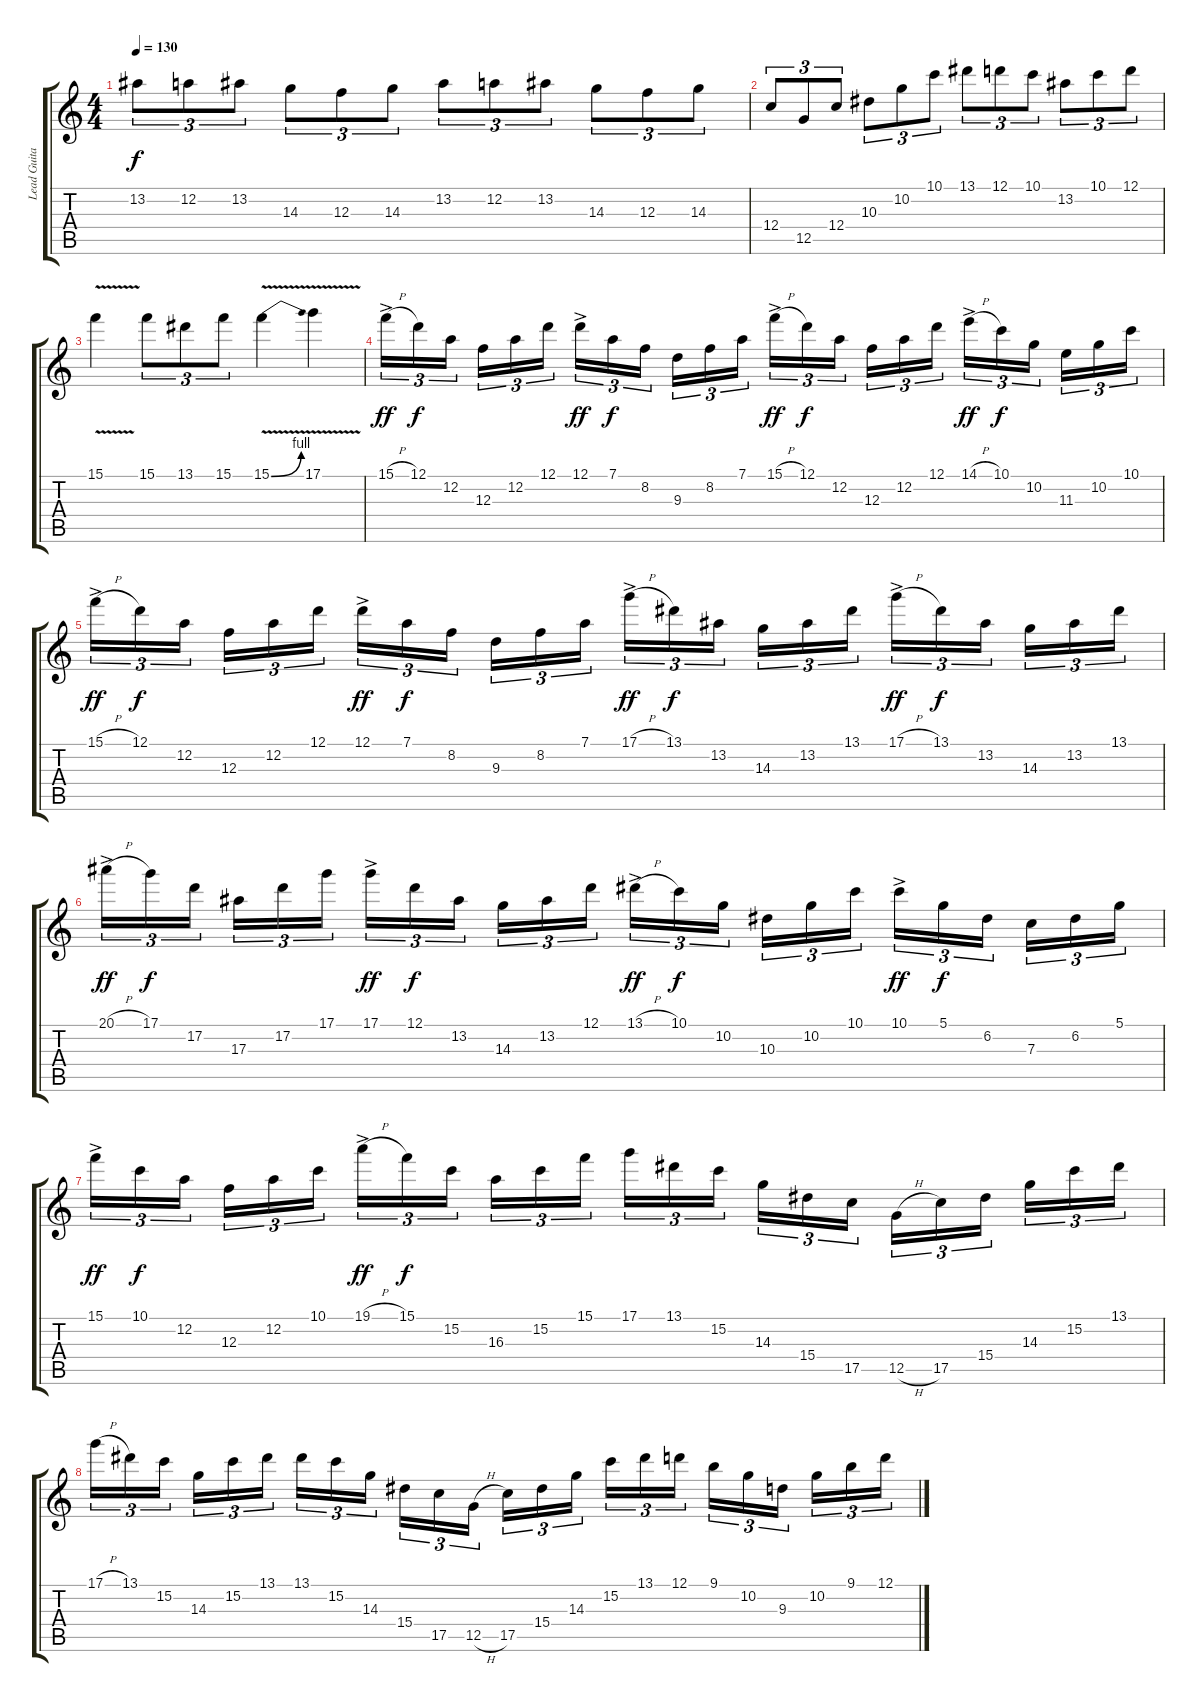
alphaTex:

\track ("Lead Guitar" "Lead Guita") {instrument distortionguitar}
\staff {score tabs}
\tuning (D4 A3 F3 C3 G2 C2) {hide}
\ts (4 4)
\tempo 130
\clef g2
\ks c
13.2.8{tu (3 2) dy f} 12.2.8{tu (3 2)} 13.2.8{tu (3 2)} 14.3.8{tu (3 2)} 12.3.8{tu (3 2)} 14.3.8{tu (3 2)} 13.2.8{tu (3 2)} 12.2.8{tu (3 2)} 13.2.8{tu (3 2)} 14.3.8{tu (3 2)} 12.3.8{tu (3 2)} 14.3.8{tu (3 2)} |
12.4.8{tu (3 2)} 12.5.8{tu (3 2)} 12.4.8{tu (3 2)} 10.3.8{tu (3 2)} 10.2.8{tu (3 2)} 10.1.8{tu (3 2)} 13.1.8{tu (3 2)} 12.1.8{tu (3 2)} 10.1.8{tu (3 2)} 13.2.8{tu (3 2)} 10.1.8{tu (3 2)} 12.1.8{tu (3 2)} |
15.1{v}.4 15.1.8{tu (3 2)} 13.1.8{tu (3 2)} 15.1.8{tu (3 2)} 15.1{be (bend 0 0 60 4) v}.4 17.1{v}.4 |
15.1{h ac}.16{tu (3 2) dy ff} 12.1.16{tu (3 2) dy f} 12.2.16{tu (3 2)} 12.3.16{tu (3 2)} 12.2.16{tu (3 2)} 12.1.16{tu (3 2)} 12.1{ac}.16{tu (3 2) dy ff} 7.1.16{tu (3 2) dy f} 8.2.16{tu (3 2)} 9.3.16{tu (3 2)} 8.2.16{tu (3 2)} 7.1.16{tu (3 2)} 15.1{h ac}.16{tu (3 2) dy ff} 12.1.16{tu (3 2) dy f} 12.2.16{tu (3 2)} 12.3.16{tu (3 2)} 12.2.16{tu (3 2)} 12.1.16{tu (3 2)} 14.1{h ac}.16{tu (3 2) dy ff} 10.1.16{tu (3 2) dy f} 10.2.16{tu (3 2)} 11.3.16{tu (3 2)} 10.2.16{tu (3 2)} 10.1.16{tu (3 2)} |
15.1{h ac}.16{tu (3 2) dy ff} 12.1.16{tu (3 2) dy f} 12.2.16{tu (3 2)} 12.3.16{tu (3 2)} 12.2.16{tu (3 2)} 12.1.16{tu (3 2)} 12.1{ac}.16{tu (3 2) dy ff} 7.1.16{tu (3 2) dy f} 8.2.16{tu (3 2)} 9.3.16{tu (3 2)} 8.2.16{tu (3 2)} 7.1.16{tu (3 2)} 17.1{h ac}.16{tu (3 2) dy ff} 13.1.16{tu (3 2) dy f} 13.2.16{tu (3 2)} 14.3.16{tu (3 2)} 13.2.16{tu (3 2)} 13.1.16{tu (3 2)} 17.1{h ac}.16{tu (3 2) dy ff} 13.1.16{tu (3 2) dy f} 13.2.16{tu (3 2)} 14.3.16{tu (3 2)} 13.2.16{tu (3 2)} 13.1.16{tu (3 2)} |
20.1{h ac}.16{tu (3 2) dy ff} 17.1.16{tu (3 2) dy f} 17.2.16{tu (3 2)} 17.3.16{tu (3 2)} 17.2.16{tu (3 2)} 17.1.16{tu (3 2)} 17.1{ac}.16{tu (3 2) dy ff} 12.1.16{tu (3 2) dy f} 13.2.16{tu (3 2)} 14.3.16{tu (3 2)} 13.2.16{tu (3 2)} 12.1.16{tu (3 2)} 13.1{h ac}.16{tu (3 2) dy ff} 10.1.16{tu (3 2) dy f} 10.2.16{tu (3 2)} 10.3.16{tu (3 2)} 10.2.16{tu (3 2)} 10.1.16{tu (3 2)} 10.1{ac}.16{tu (3 2) dy ff} 5.1.16{tu (3 2) dy f} 6.2.16{tu (3 2)} 7.3.16{tu (3 2)} 6.2.16{tu (3 2)} 5.1.16{tu (3 2)} |
15.1{ac}.16{tu (3 2) dy ff} 10.1.16{tu (3 2) dy f} 12.2.16{tu (3 2)} 12.3.16{tu (3 2)} 12.2.16{tu (3 2)} 10.1.16{tu (3 2)} 19.1{h ac}.16{tu (3 2) dy ff} 15.1.16{tu (3 2) dy f} 15.2.16{tu (3 2)} 16.3.16{tu (3 2)} 15.2.16{tu (3 2)} 15.1.16{tu (3 2)} 17.1.16{tu (3 2)} 13.1.16{tu (3 2)} 15.2.16{tu (3 2)} 14.3.16{tu (3 2)} 15.4.16{tu (3 2)} 17.5.16{tu (3 2)} 12.5{h}.16{tu (3 2)} 17.5.16{tu (3 2)} 15.4.16{tu (3 2)} 14.3.16{tu (3 2)} 15.2.16{tu (3 2)} 13.1.16{tu (3 2)} |
17.1{h}.16{tu (3 2)} 13.1.16{tu (3 2)} 15.2.16{tu (3 2)} 14.3.16{tu (3 2)} 15.2.16{tu (3 2)} 13.1.16{tu (3 2)} 13.1.16{tu (3 2)} 15.2.16{tu (3 2)} 14.3.16{tu (3 2)} 15.4.16{tu (3 2)} 17.5.16{tu (3 2)} 12.5{h}.16{tu (3 2)} 17.5.16{tu (3 2)} 15.4.16{tu (3 2)} 14.3.16{tu (3 2)} 15.2.16{tu (3 2)} 13.1.16{tu (3 2)} 12.1.16{tu (3 2)} 9.1.16{tu (3 2)} 10.2.16{tu (3 2)} 9.3.16{tu (3 2)} 10.2.16{tu (3 2)} 9.1.16{tu (3 2)} 12.1.16{tu (3 2)}
